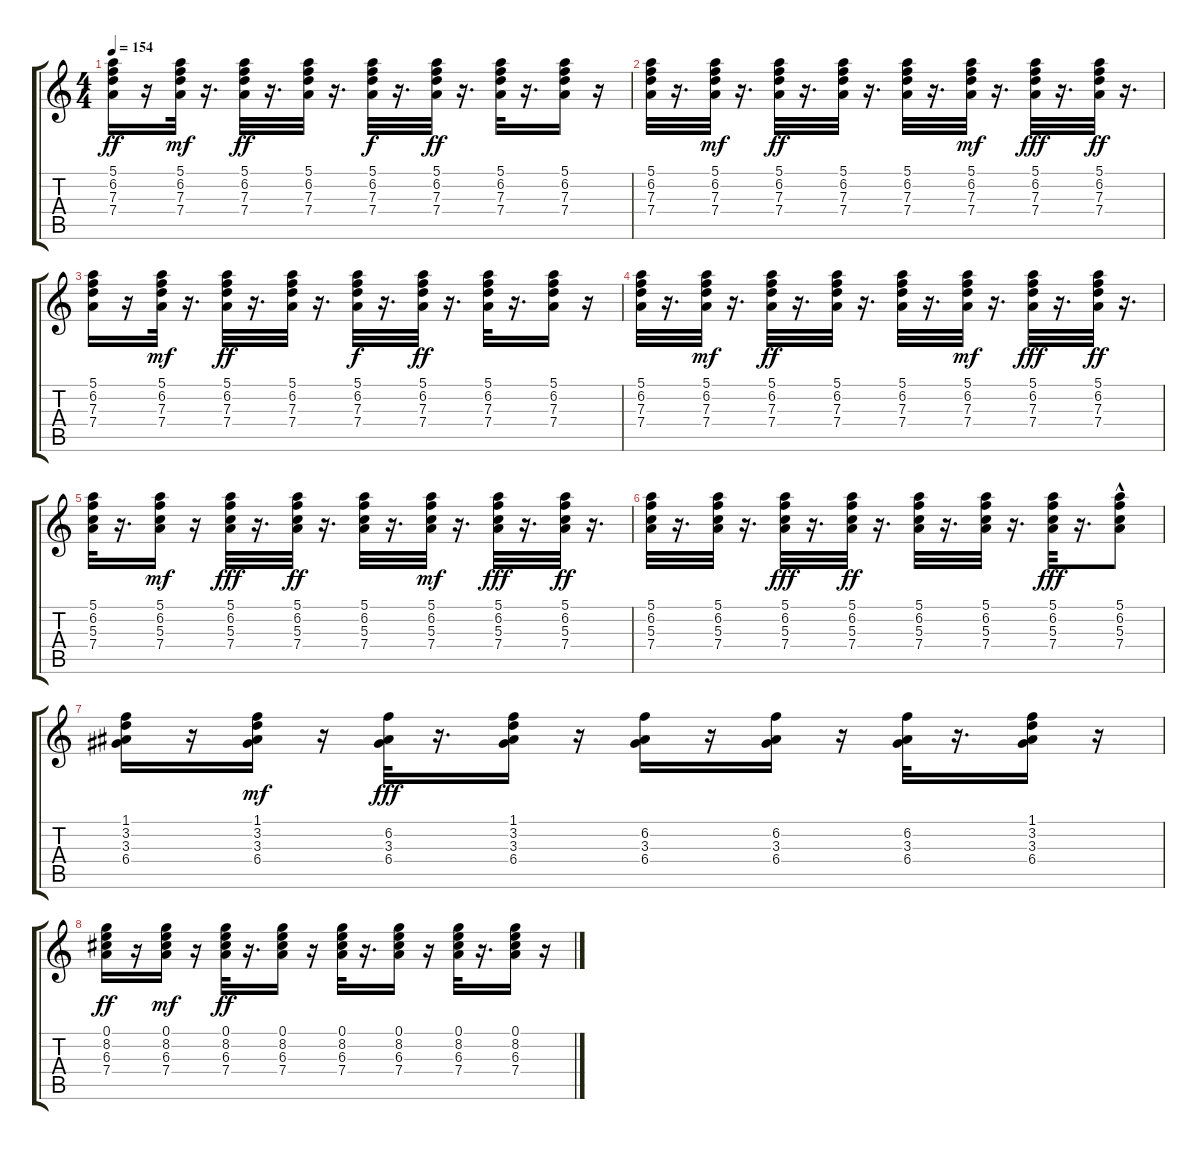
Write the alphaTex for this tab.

\track "" {instrument electricbasspick}
\staff {score tabs}
\tuning (E4 B3 G3 D3 A2 E2) {hide}
\ts (4 4)
\tempo 154
\clef g2
\ks c
(5.1 6.2 7.3 7.4).16{dy ff} r.16 (5.1 6.2 7.3 7.4).32{dy mf} r.16{d} (5.1 6.2 7.3 7.4).32{dy ff} r.16{d} (5.1 6.2 7.3 7.4).32 r.16{d} (5.1 6.2 7.3 7.4).32{dy f} r.16{d} (5.1 6.2 7.3 7.4).32{dy ff} r.16{d} (5.1 6.2 7.3 7.4).32 r.16{d} (5.1 6.2 7.3 7.4).16 r.16 |
(5.1 6.2 7.3 7.4).32 r.16{d} (5.1 6.2 7.3 7.4).32{dy mf} r.16{d} (5.1 6.2 7.3 7.4).32{dy ff} r.16{d} (5.1 6.2 7.3 7.4).32 r.16{d} (5.1 6.2 7.3 7.4).32 r.16{d} (5.1 6.2 7.3 7.4).32{dy mf} r.16{d} (5.1 6.2 7.3 7.4).32{dy fff} r.16{d} (5.1 6.2 7.3 7.4).32{dy ff} r.16{d} |
(5.1 6.2 7.3 7.4).16 r.16 (5.1 6.2 7.3 7.4).32{dy mf} r.16{d} (5.1 6.2 7.3 7.4).32{dy ff} r.16{d} (5.1 6.2 7.3 7.4).32 r.16{d} (5.1 6.2 7.3 7.4).32{dy f} r.16{d} (5.1 6.2 7.3 7.4).32{dy ff} r.16{d} (5.1 6.2 7.3 7.4).32 r.16{d} (5.1 6.2 7.3 7.4).16 r.16 |
(5.1 6.2 7.3 7.4).32 r.16{d} (5.1 6.2 7.3 7.4).32{dy mf} r.16{d} (5.1 6.2 7.3 7.4).32{dy ff} r.16{d} (5.1 6.2 7.3 7.4).32 r.16{d} (5.1 6.2 7.3 7.4).32 r.16{d} (5.1 6.2 7.3 7.4).32{dy mf} r.16{d} (5.1 6.2 7.3 7.4).32{dy fff} r.16{d} (5.1 6.2 7.3 7.4).32{dy ff} r.16{d} |
(5.1 6.2 5.3 7.4).32 r.16{d} (5.1 6.2 5.3 7.4).16{dy mf} r.16 (5.1 6.2 5.3 7.4).32{dy fff} r.16{d} (5.1 6.2 5.3 7.4).32{dy ff} r.16{d} (5.1 6.2 5.3 7.4).32 r.16{d} (5.1 6.2 5.3 7.4).32{dy mf} r.16{d} (5.1 6.2 5.3 7.4).32{dy fff} r.16{d} (5.1 6.2 5.3 7.4).32{dy ff} r.16{d} |
(5.1 6.2 5.3 7.4).32 r.16{d} (5.1 6.2 5.3 7.4).32 r.16{d} (5.1 6.2 5.3 7.4).32{dy fff} r.16{d} (5.1 6.2 5.3 7.4).32{dy ff} r.16{d} (5.1 6.2 5.3 7.4).32 r.16{d} (5.1 6.2 5.3 7.4).32 r.16{d} (5.1 6.2 5.3 7.4).32{dy fff} r.16{d} (5.1 6.2{hac} 5.3{hac} 7.4{hac}).8 |
(1.1 3.2 3.3 6.4).16 r.16 (1.1 3.2 3.3 6.4).16{dy mf} r.16 (6.2 3.3 6.4).32{dy fff} r.16{d} (1.1 3.2 3.3 6.4).16 r.16 (6.2 3.3 6.4).16 r.16 (6.2 3.3 6.4).16 r.16 (6.2 3.3 6.4).32 r.16{d} (1.1 3.2 3.3 6.4).16 r.16 |
(0.1 8.2 6.3 7.4).16{dy ff} r.16 (0.1 8.2 6.3 7.4).16{dy mf} r.16 (0.1 8.2 6.3 7.4).32{dy ff} r.16{d} (0.1 8.2 6.3 7.4).16 r.16 (0.1 8.2 6.3 7.4).32 r.16{d} (0.1 8.2 6.3 7.4).16 r.16 (0.1 8.2 6.3 7.4).32 r.16{d} (0.1 8.2 6.3 7.4).16 r.16
